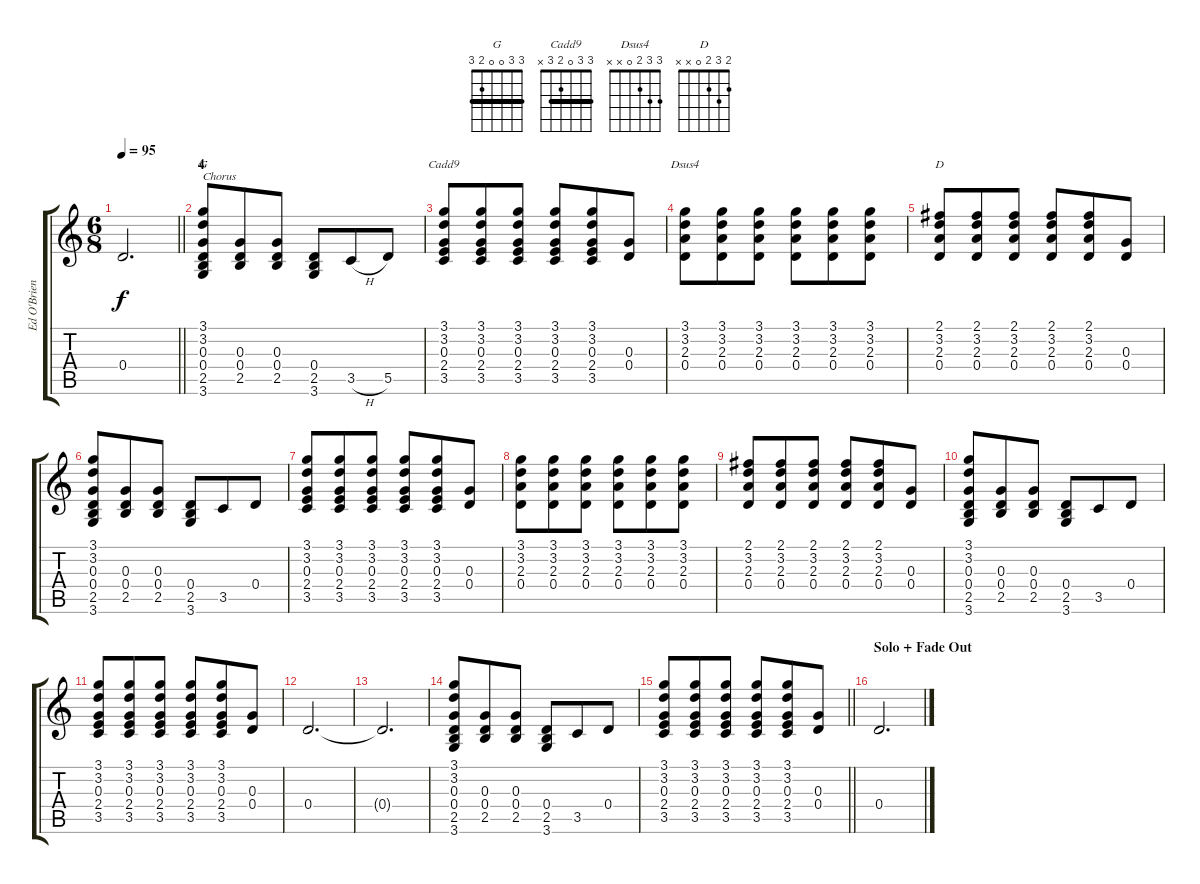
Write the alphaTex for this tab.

\track ("Ed O'Brien (Guitar 2)" "Ed O'Brien") {instrument distortionguitar}
\staff {score tabs}
\tuning (E4 B3 G3 D3 A2 E2) {hide}
\chord ("G" 3 3 0 0 2 3) {barre 3}
\chord ("Cadd9" 3 3 0 2 3 x) {barre 3}
\chord ("Dsus4" 3 3 2 0 x x)
\chord ("D" 2 3 2 0 x x)
\ts (6 8)
\tempo 95
\clef g2
\barLineRight lightlight
\ks c
0.4{t}.2{d dy f} |
\section ("" "4")
(3.1 3.2 0.3 0.4 2.5 3.6).8{ch "G" txt "Chorus"} (0.3 0.4 2.5).8 (0.3 0.4 2.5).8 (0.4 2.5 3.6).8 3.5{h}.8 5.5.8 |
(3.1 3.2 0.3 2.4 3.5).8{ch "Cadd9"} (3.1 3.2 0.3 2.4 3.5).8 (3.1 3.2 0.3 2.4 3.5).8 (3.1 3.2 0.3 2.4 3.5).8 (3.1 3.2 0.3 2.4 3.5).8 (0.3 0.4).8 |
(3.1 3.2 2.3 0.4).8{ch "Dsus4"} (3.1 3.2 2.3 0.4).8 (3.1 3.2 2.3 0.4).8 (3.1 3.2 2.3 0.4).8 (3.1 3.2 2.3 0.4).8 (3.1 3.2 2.3 0.4).8 |
(2.1 3.2 2.3 0.4).8{ch "D"} (2.1 3.2 2.3 0.4).8 (2.1 3.2 2.3 0.4).8 (2.1 3.2 2.3 0.4).8 (2.1 3.2 2.3 0.4).8 (0.3 0.4).8 |
(3.1 3.2 0.3 0.4 2.5 3.6).8 (0.3 0.4 2.5).8 (0.3 0.4 2.5).8 (0.4 2.5 3.6).8 3.5.8 0.4.8 |
(3.1 3.2 0.3 2.4 3.5).8 (3.1 3.2 0.3 2.4 3.5).8 (3.1 3.2 0.3 2.4 3.5).8 (3.1 3.2 0.3 2.4 3.5).8 (3.1 3.2 0.3 2.4 3.5).8 (0.3 0.4).8 |
(3.1 3.2 2.3 0.4).8 (3.1 3.2 2.3 0.4).8 (3.1 3.2 2.3 0.4).8 (3.1 3.2 2.3 0.4).8 (3.1 3.2 2.3 0.4).8 (3.1 3.2 2.3 0.4).8 |
(2.1 3.2 2.3 0.4).8 (2.1 3.2 2.3 0.4).8 (2.1 3.2 2.3 0.4).8 (2.1 3.2 2.3 0.4).8 (2.1 3.2 2.3 0.4).8 (0.3 0.4).8 |
(3.1 3.2 0.3 0.4 2.5 3.6).8 (0.3 0.4 2.5).8 (0.3 0.4 2.5).8 (0.4 2.5 3.6).8 3.5.8 0.4.8 |
(3.1 3.2 0.3 2.4 3.5).8 (3.1 3.2 0.3 2.4 3.5).8 (3.1 3.2 0.3 2.4 3.5).8 (3.1 3.2 0.3 2.4 3.5).8 (3.1 3.2 0.3 2.4 3.5).8 (0.3 0.4).8 |
0.4.2{d} |
0.4{t}.2{d} |
(3.1 3.2 0.3 0.4 2.5 3.6).8 (0.3 0.4 2.5).8 (0.3 0.4 2.5).8 (0.4 2.5 3.6).8 3.5.8 0.4.8 |
\barLineRight lightlight
(3.1 3.2 0.3 2.4 3.5).8 (3.1 3.2 0.3 2.4 3.5).8 (3.1 3.2 0.3 2.4 3.5).8 (3.1 3.2 0.3 2.4 3.5).8 (3.1 3.2 0.3 2.4 3.5).8 (0.3 0.4).8 |
\section ("" "Solo + Fade Out")
0.4.2{d}
